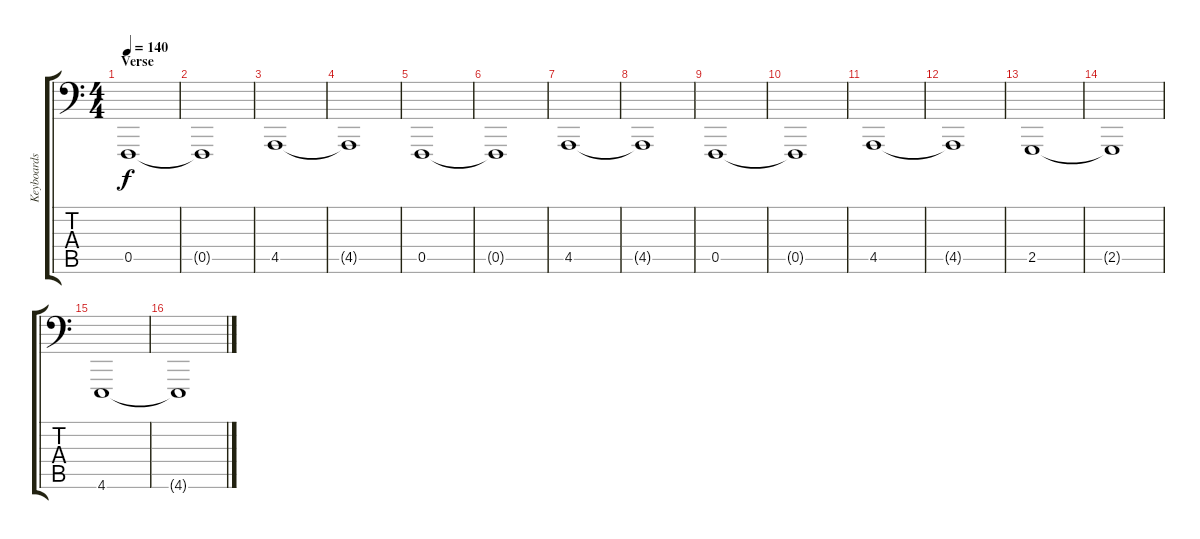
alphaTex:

\track ("Keyboards" "Keyboards") {instrument stringensemble1}
\staff {score tabs}
\tuning (C3 G2 Eb2 Bb1 F1 C1) {hide}
\ts (4 4)
\section ("" "Verse")
\tempo 140
\clef f4
\ks c
0.5.1{dy f} |
0.5{t}.1 |
4.5.1 |
4.5{t}.1 |
0.5.1 |
0.5{t}.1 |
4.5.1 |
4.5{t}.1 |
0.5.1 |
0.5{t}.1 |
4.5.1 |
4.5{t}.1 |
2.5.1 |
2.5{t}.1 |
4.6.1 |
4.6{t}.1
